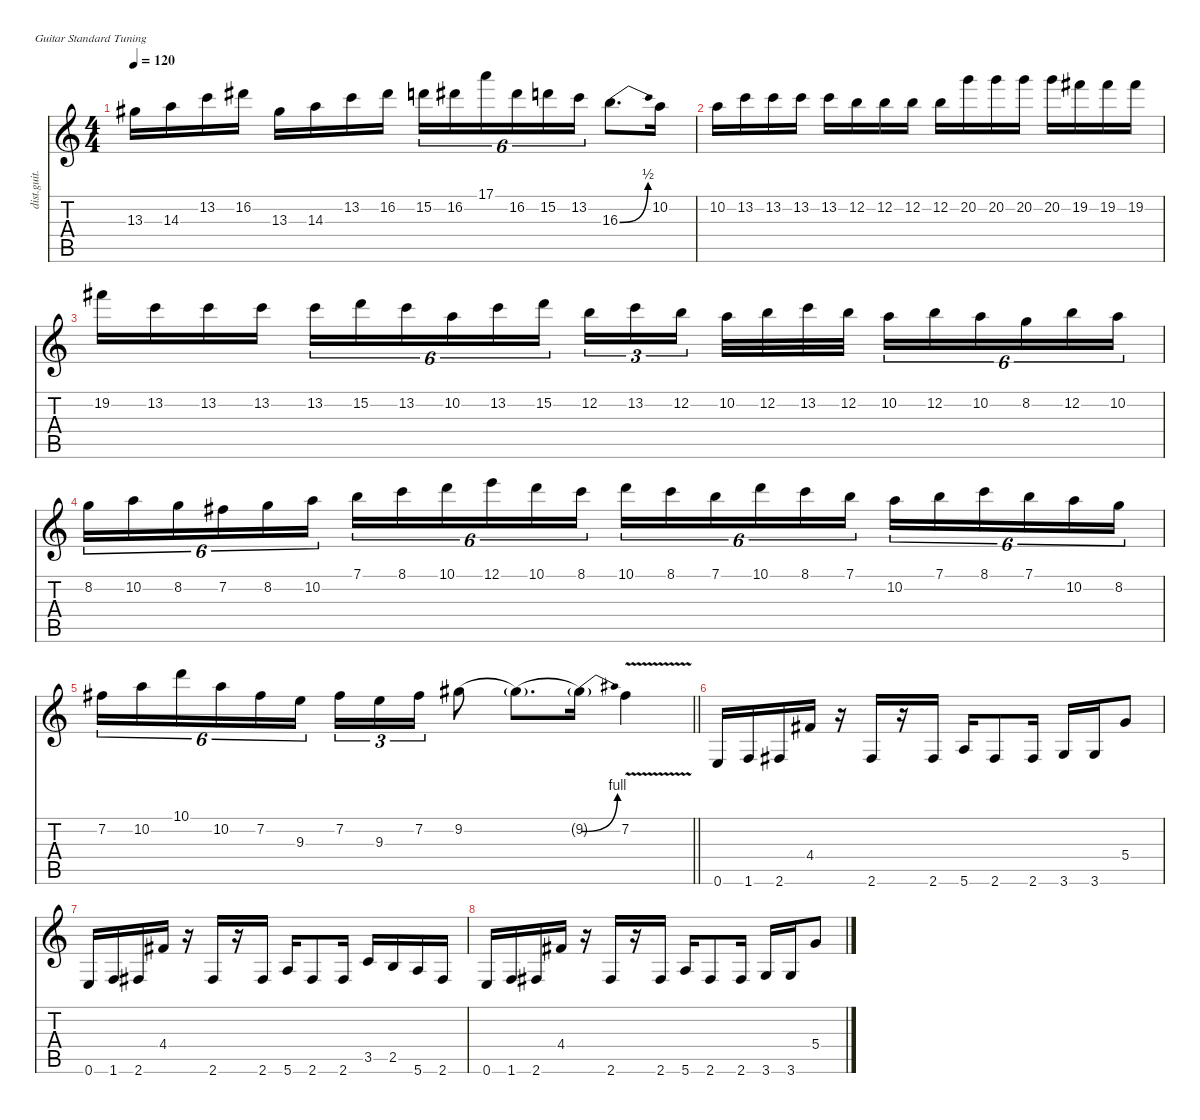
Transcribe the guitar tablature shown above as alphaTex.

\defaultSystemsLayout 4
\hideDynamics
\bracketExtendMode nobrackets
\otherSystemsTrackNameOrientation horizontal
\track ("Guitar 2" "dist.guit.") {defaultSystemsLayout 4 instrument distortionguitar}
\staff {score tabs}
\tuning (E4 B3 G3 D3 A2 E2)
\ts (4 4)
\tempo 120
\clef g2
\ks c
13.3{acc #}.16{dy fff beam Down} 14.3.16{beam Down} 13.2.16{beam Down} 16.2{acc #}.16{beam Down} 13.3{acc #}.16{beam Down} 14.3.16{beam Down} 13.2.16{beam Down} 16.2{acc #}.16{beam Down} 15.2.16{tu (6 4) beam Down} 16.2{acc #}.16{tu (6 4) beam Down} 17.1.16{tu (6 4) beam Down} 16.2{acc #}.16{tu (6 4) beam Down} 15.2.16{tu (6 4) beam Down} 13.2.16{tu (6 4) beam Down} 16.3{be (bend 0 0 30 2)}.8{d beam Down} 10.2.16{beam Down} |
10.2.16{beam Down} 13.2.16{beam Down} 13.2.16{beam Down} 13.2.16{beam Down} 13.2.16{beam Down} 12.2.16{beam Down} 12.2.16{beam Down} 12.2.16{beam Down} 12.2.16{beam Down} 20.2.16{beam Down} 20.2.16{beam Down} 20.2.16{beam Down} 20.2.16{beam Down} 19.2{acc #}.16{beam Down} 19.2{acc #}.16{beam Down} 19.2{acc #}.16{beam Down} |
19.2{acc #}.16{beam Down} 13.2.16{beam Down} 13.2.16{beam Down} 13.2.16{beam Down} 13.2.16{tu (6 4) beam Down} 15.2.16{tu (6 4) beam Down} 13.2.16{tu (6 4) beam Down} 10.2.16{tu (6 4) beam Down} 13.2.16{tu (6 4) beam Down} 15.2.16{tu (6 4) beam Down} 12.2.16{tu (3 2) beam Down} 13.2.16{tu (3 2) beam Down} 12.2.16{tu (3 2) beam Down} 10.2.32{beam Down} 12.2.32{beam Down} 13.2.32{beam Down} 12.2.32{beam Down} 10.2.16{tu (6 4) beam Down} 12.2.16{tu (6 4) beam Down} 10.2.16{tu (6 4) beam Down} 8.2.16{tu (6 4) beam Down} 12.2.16{tu (6 4) beam Down} 10.2.16{tu (6 4) beam Down} |
8.2.16{tu (6 4) beam Down} 10.2.16{tu (6 4) beam Down} 8.2.16{tu (6 4) beam Down} 7.2{acc #}.16{tu (6 4) beam Down} 8.2.16{tu (6 4) beam Down} 10.2.16{tu (6 4) beam Down} 7.1.16{tu (6 4) beam Down} 8.1.16{tu (6 4) beam Down} 10.1.16{tu (6 4) beam Down} 12.1.16{tu (6 4) beam Down} 10.1.16{tu (6 4) beam Down} 8.1.16{tu (6 4) beam Down} 10.1.16{tu (6 4) beam Down} 8.1.16{tu (6 4) beam Down} 7.1.16{tu (6 4) beam Down} 10.1.16{tu (6 4) beam Down} 8.1.16{tu (6 4) beam Down} 7.1.16{tu (6 4) beam Down} 10.2.16{tu (6 4) beam Down} 7.1.16{tu (6 4) beam Down} 8.1.16{tu (6 4) beam Down} 7.1.16{tu (6 4) beam Down} 10.2.16{tu (6 4) beam Down} 8.2.16{tu (6 4) beam Down} |
\barLineRight lightlight
7.2{acc #}.16{tu (6 4) beam Down} 10.2.16{tu (6 4) beam Down} 10.1.16{tu (6 4) beam Down} 10.2.16{tu (6 4) beam Down} 7.2{acc #}.16{tu (6 4) beam Down} 9.3.16{tu (6 4) beam Down} 7.2{acc #}.16{tu (3 2) beam Down} 9.3.16{tu (3 2) beam Down} 7.2{acc #}.16{tu (3 2) beam Down} 9.2{be (hold 0 0 60 0) acc #}.8{beam Down} 9.2{be (hold 0 0 60 0) t acc #}.8{d beam Down} 9.2{be (bend 0 0 60 4) t acc #}.16{beam Down} 7.2{v acc #}.4{beam Down} |
0.6.16{dy f beam Up} 1.6.16{beam Up} 2.6{acc #}.16{beam Up} 4.4{acc #}.16{beam Up} r.16{beam Up} 2.6{acc #}.16{beam Up} r.16{beam Up} 2.6{acc #}.16{beam Up} 5.6.16{beam Up} 2.6{acc #}.8{beam Up} 2.6{acc #}.16{beam Up} 3.6.16{beam Up} 3.6.16{beam Up} 5.4.8{beam Up} |
0.6.16{beam Up} 1.6.16{beam Up} 2.6{acc #}.16{beam Up} 4.4{acc #}.16{beam Up} r.16{beam Up} 2.6{acc #}.16{beam Up} r.16{beam Up} 2.6{acc #}.16{beam Up} 5.6.16{beam Up} 2.6{acc #}.8{beam Up} 2.6{acc #}.16{beam Up} 3.5.16{beam Up} 2.5.16{beam Up} 5.6.16{beam Up} 2.6{acc #}.16{beam Up} |
0.6.16{beam Up} 1.6.16{beam Up} 2.6{acc #}.16{beam Up} 4.4{acc #}.16{beam Up} r.16{beam Up} 2.6{acc #}.16{beam Up} r.16{beam Up} 2.6{acc #}.16{beam Up} 5.6.16{beam Up} 2.6{acc #}.8{beam Up} 2.6{acc #}.16{beam Up} 3.6.16{beam Up} 3.6.16{beam Up} 5.4.8{beam Up}
